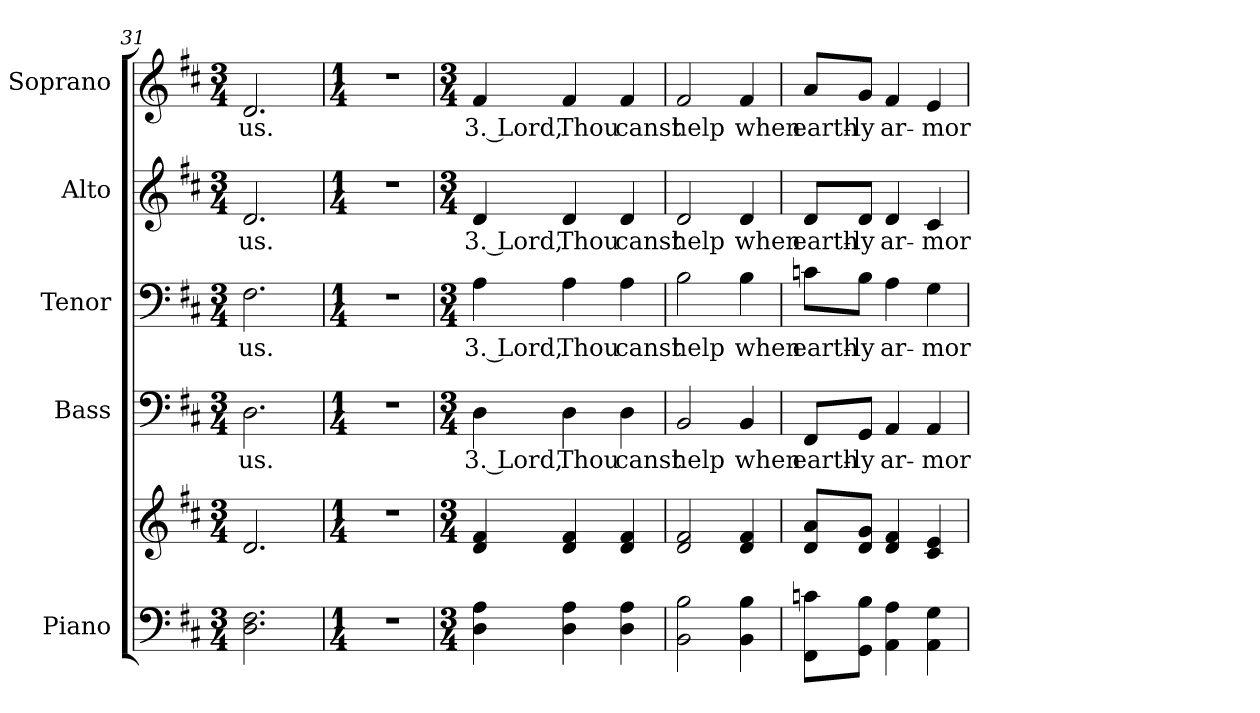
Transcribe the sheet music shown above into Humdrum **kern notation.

**kern	**kern	**kern	**text	**kern	**text	**kern	**text	**kern	**text
*part5	*part5	*part4	*part4	*part3	*part3	*part2	*part2	*part1	*part1
*staff6	*staff5	*staff4	*staff4	*staff3	*staff3	*staff2	*staff2	*staff1	*staff1
*I"Piano	*	*I"Bass	*	*I"Tenor	*	*I"Alto	*	*I"Soprano	*
*I'Pno.	*	*I'B.	*	*I'T.	*	*I'A.	*	*I'S.	*
!!LO:PB:g=z
*clefF4	*clefG2	*clefF4	*	*clefF4	*	*clefG2	*	*clefG2	*
*k[f#c#]	*k[f#c#]	*k[f#c#]	*	*k[f#c#]	*	*k[f#c#]	*	*k[f#c#]	*
*D:	*D:	*D:	*	*D:	*	*D:	*	*D:	*
*M3/4	*M3/4	*M3/4	*	*M3/4	*	*M3/4	*	*M3/4	*
=31	=31	=31	=31	=31	=31	=31	=31	=31	=31
!	!	!	!LO:LY:b:color=#000000	!	!	!	!	!	!
!	!	!	!	!	!LO:LY:b:color=#000000	!	!	!	!
!	!	!	!	!	!	!	!LO:LY:b:color=#000000	!	!
!	!	!	!	!	!	!	!	!	!LO:LY:b:color=#000000
2.Di\ 2.F#i	2.di/	2.Di\	us.	2.F#i\	us.	2.di/	us.	2.di/	us.
=32	=32	=32	=32	=32	=32	=32	=32	=32	=32
*M1/4	*M1/4	*M1/4	*	*M1/4	*	*M1/4	*	*M1/4	*
!LO:N:vis=1	!LO:N:vis=1	!LO:N:vis=1	!	!LO:N:vis=1	!	!LO:N:vis=1	!	!LO:N:vis=1	!
4r	4r	4r	.	4r	.	4r	.	4r	.
=33	=33	=33	=33	=33	=33	=33	=33	=33	=33
*M3/4	*M3/4	*M3/4	*	*M3/4	*	*M3/4	*	*M3/4	*
!	!	!	!LO:LY:b:color=#000000	!	!	!	!	!	!
!	!	!	!	!	!LO:LY:b:color=#000000	!	!	!	!
!	!	!	!	!	!	!	!LO:LY:b:color=#000000	!	!
!	!	!	!	!	!	!	!	!	!LO:LY:b:color=#000000
4Di\ 4Ai	4di/ 4f#i	4Di\	3. Lord,	4Ai\	3. Lord,	4di/	3. Lord,	4f#i/	3. Lord,
!	!	!	!LO:LY:b:color=#000000	!	!	!	!	!	!
!	!	!	!	!	!LO:LY:b:color=#000000	!	!	!	!
!	!	!	!	!	!	!	!LO:LY:b:color=#000000	!	!
!	!	!	!	!	!	!	!	!	!LO:LY:b:color=#000000
4Di\ 4Ai	4di/ 4f#i	4Di\	Thou	4Ai\	Thou	4di/	Thou	4f#i/	Thou
!	!	!	!LO:LY:b:color=#000000	!	!	!	!	!	!
!	!	!	!	!	!LO:LY:b:color=#000000	!	!	!	!
!	!	!	!	!	!	!	!LO:LY:b:color=#000000	!	!
!	!	!	!	!	!	!	!	!	!LO:LY:b:color=#000000
4Di\ 4Ai	4di/ 4f#i	4Di\	canst	4Ai\	canst	4di/	canst	4f#i/	canst
!!LO:PB:g=z
=34	=34	=34	=34	=34	=34	=34	=34	=34	=34
!	!	!	!LO:LY:b:color=#000000	!	!	!	!	!	!
!	!	!	!	!	!LO:LY:b:color=#000000	!	!	!	!
!	!	!	!	!	!	!	!LO:LY:b:color=#000000	!	!
!	!	!	!	!	!	!	!	!	!LO:LY:b:color=#000000
2BBi\ 2Bi	2di/ 2f#i	2BBi/	help	2Bi\	help	2di/	help	2f#i/	help
!	!	!	!LO:LY:b:color=#000000	!	!	!	!	!	!
!	!	!	!	!	!LO:LY:b:color=#000000	!	!	!	!
!	!	!	!	!	!	!	!LO:LY:b:color=#000000	!	!
!	!	!	!	!	!	!	!	!	!LO:LY:b:color=#000000
4BBi\ 4Bi	4di/ 4f#i	4BBi/	when	4Bi\	when	4di/	when	4f#i/	when
=35	=35	=35	=35	=35	=35	=35	=35	=35	=35
!	!	!	!LO:LY:b:color=#000000	!	!	!	!	!	!
!	!	!	!	!	!LO:LY:b:color=#000000	!	!	!	!
!	!	!	!	!	!	!	!LO:LY:b:color=#000000	!	!
!	!	!	!	!	!	!	!	!	!LO:LY:b:color=#000000
8FF#i\ 8cni\L	8di/ 8ai/L	8FF#i/L	earth-	8cni\L	earth-	8di/L	earth-	8ai/L	earth-
!	!	!	!LO:LY:b:color=#000000	!	!	!	!	!	!
!	!	!	!	!	!LO:LY:b:color=#000000	!	!	!	!
!	!	!	!	!	!	!	!LO:LY:b:color=#000000	!	!
!	!	!	!	!	!	!	!	!	!LO:LY:b:color=#000000
8GGi\ 8Bi\J	8di/ 8gi/J	8GGi/J	-ly	8Bi\J	-ly	8di/J	-ly	8gi/J	-ly
!	!	!	!LO:LY:b:color=#000000	!	!	!	!	!	!
!	!	!	!	!	!LO:LY:b:color=#000000	!	!	!	!
!	!	!	!	!	!	!	!LO:LY:b:color=#000000	!	!
!	!	!	!	!	!	!	!	!	!LO:LY:b:color=#000000
4AAi\ 4Ai	4di/ 4f#i	4AAi/	ar-	4Ai\	ar-	4di/	ar-	4f#i/	ar-
!	!	!	!LO:LY:b:color=#000000	!	!	!	!	!	!
!	!	!	!	!	!LO:LY:b:color=#000000	!	!	!	!
!	!	!	!	!	!	!	!LO:LY:b:color=#000000	!	!
!	!	!	!	!	!	!	!	!	!LO:LY:b:color=#000000
4AAi\ 4Gi	4c#i/ 4ei	4AAi/	-mor	4Gi\	-mor	4c#i/	-mor	4ei/	-mor
=	=	=	=	=	=	=	=	=	=
*-	*-	*-	*-	*-	*-	*-	*-	*-	*-
